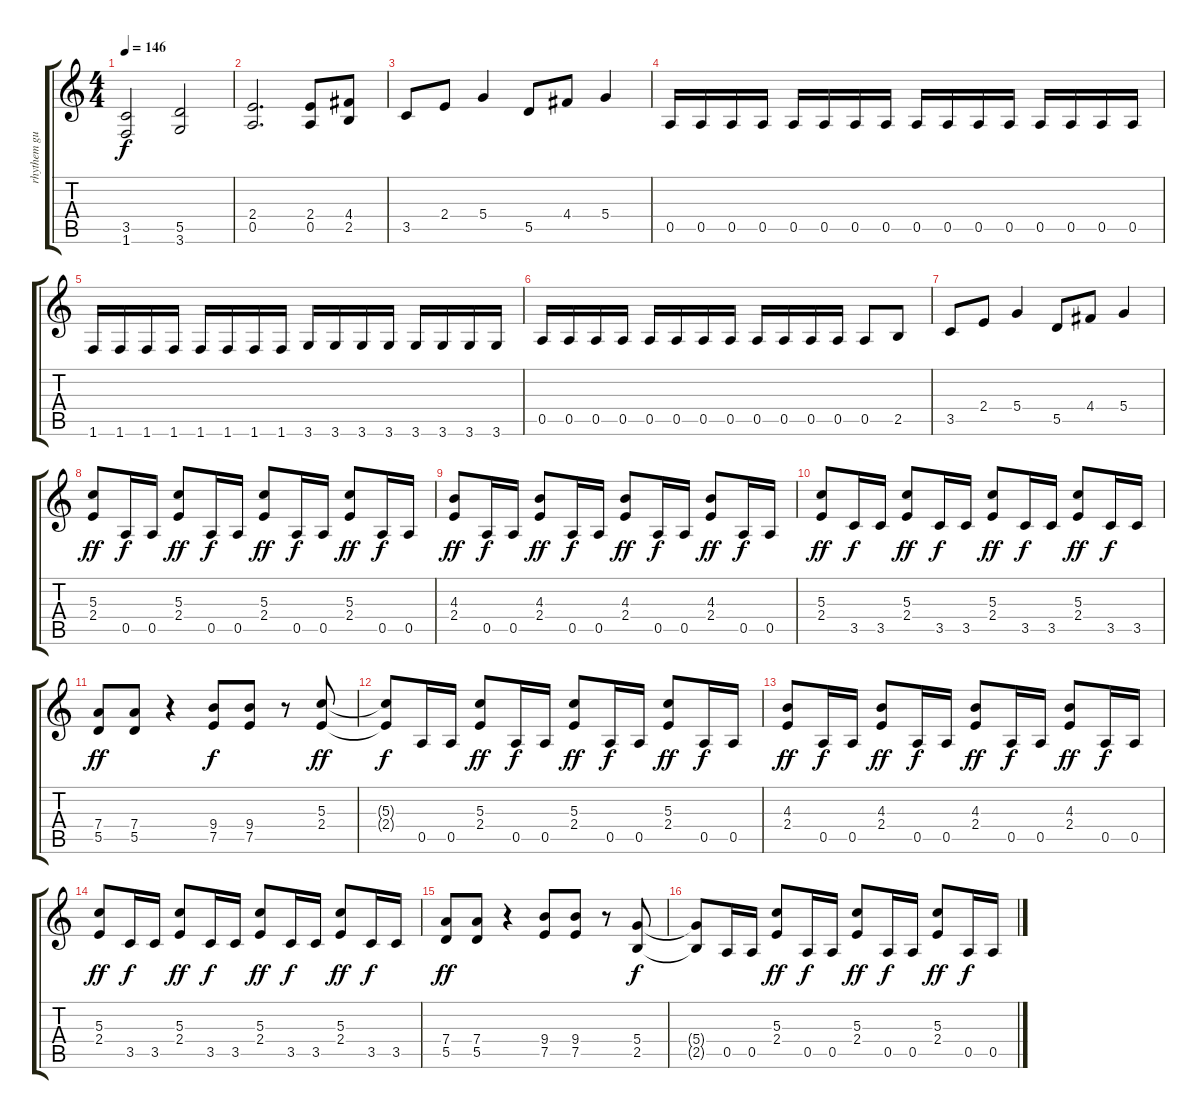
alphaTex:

\track ("rhythem guitar" "rhythem gu") {instrument distortionguitar}
\staff {score tabs}
\tuning (E4 B3 G3 D3 A2 E2) {hide}
\ts (4 4)
\tempo 146
\clef g2
\ks c
(3.5 1.6).2{dy f} (5.5 3.6).2 |
(2.4 0.5).2{d} (2.4 0.5).8 (4.4 2.5).8 |
3.5.8 2.4.8 5.4.4 5.5.8 4.4.8 5.4.4 |
0.5.16 0.5.16 0.5.16 0.5.16 0.5.16 0.5.16 0.5.16 0.5.16 0.5.16 0.5.16 0.5.16 0.5.16 0.5.16 0.5.16 0.5.16 0.5.16 |
1.6.16 1.6.16 1.6.16 1.6.16 1.6.16 1.6.16 1.6.16 1.6.16 3.6.16 3.6.16 3.6.16 3.6.16 3.6.16 3.6.16 3.6.16 3.6.16 |
0.5.16 0.5.16 0.5.16 0.5.16 0.5.16 0.5.16 0.5.16 0.5.16 0.5.16 0.5.16 0.5.16 0.5.16 0.5.8 2.5.8 |
3.5.8 2.4.8 5.4.4 5.5.8 4.4.8 5.4.4 |
(5.3 2.4).8{dy ff} 0.5.16{dy f} 0.5.16 (5.3 2.4).8{dy ff} 0.5.16{dy f} 0.5.16 (5.3 2.4).8{dy ff} 0.5.16{dy f} 0.5.16 (5.3 2.4).8{dy ff} 0.5.16{dy f} 0.5.16 |
(4.3 2.4).8{dy ff} 0.5.16{dy f} 0.5.16 (4.3 2.4).8{dy ff} 0.5.16{dy f} 0.5.16 (4.3 2.4).8{dy ff} 0.5.16{dy f} 0.5.16 (4.3 2.4).8{dy ff} 0.5.16{dy f} 0.5.16 |
(5.3 2.4).8{dy ff} 3.5.16{dy f} 3.5.16 (5.3 2.4).8{dy ff} 3.5.16{dy f} 3.5.16 (5.3 2.4).8{dy ff} 3.5.16{dy f} 3.5.16 (5.3 2.4).8{dy ff} 3.5.16{dy f} 3.5.16 |
(7.4 5.5).8{dy ff} (7.4 5.5).8 r.4 (9.4 7.5).8{dy f} (9.4 7.5).8 r.8 (5.3 2.4).8{dy ff} |
(5.3{t} 2.4{t}).8{dy f} 0.5.16 0.5.16 (5.3 2.4).8{dy ff} 0.5.16{dy f} 0.5.16 (5.3 2.4).8{dy ff} 0.5.16{dy f} 0.5.16 (5.3 2.4).8{dy ff} 0.5.16{dy f} 0.5.16 |
(4.3 2.4).8{dy ff} 0.5.16{dy f} 0.5.16 (4.3 2.4).8{dy ff} 0.5.16{dy f} 0.5.16 (4.3 2.4).8{dy ff} 0.5.16{dy f} 0.5.16 (4.3 2.4).8{dy ff} 0.5.16{dy f} 0.5.16 |
(5.3 2.4).8{dy ff} 3.5.16{dy f} 3.5.16 (5.3 2.4).8{dy ff} 3.5.16{dy f} 3.5.16 (5.3 2.4).8{dy ff} 3.5.16{dy f} 3.5.16 (5.3 2.4).8{dy ff} 3.5.16{dy f} 3.5.16 |
(7.4 5.5).8{dy ff} (7.4 5.5).8 r.4 (9.4 7.5).8 (9.4 7.5).8 r.8 (5.4 2.5).8{dy f} |
(5.4{t} 2.5{t}).8 0.5.16 0.5.16 (5.3 2.4).8{dy ff} 0.5.16{dy f} 0.5.16 (5.3 2.4).8{dy ff} 0.5.16{dy f} 0.5.16 (5.3 2.4).8{dy ff} 0.5.16{dy f} 0.5.16
